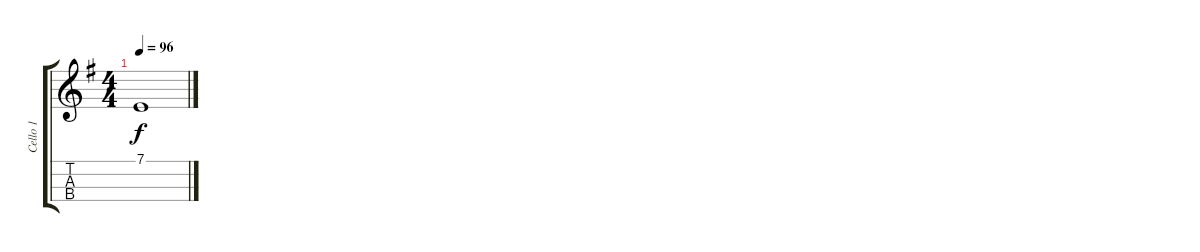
\track ("Cello 1" "Cello 1") {instrument cello}
\staff {score tabs}
\tuning (A3 D3 G2 C2) {hide}
\ts (4 4)
\tempo 96
\clef g2
\ks g
7.1.1{dy f}
